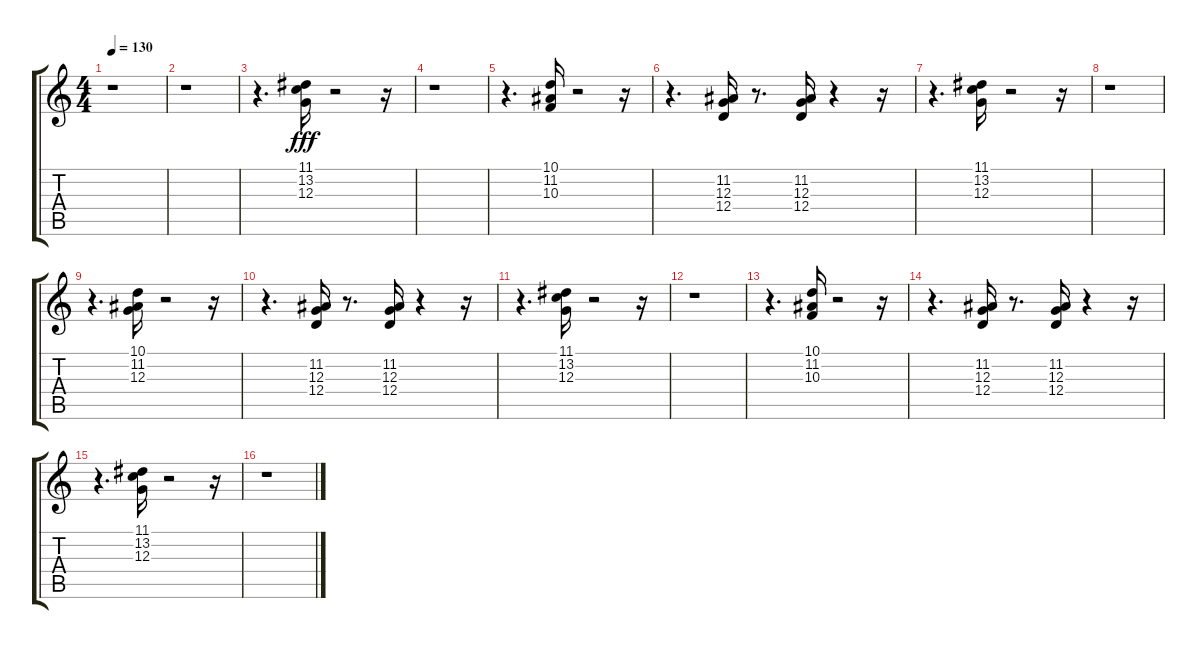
\track "" {instrument percussiveorgan}
\staff {score tabs}
\tuning (E4 B3 G3 D3 A2 E2) {hide}
\ts (4 4)
\tempo 130
\clef g2
\ks c
r.1{dy fff instrument percussiveorgan} |
r.1 |
r.4{d} (11.1 13.2 12.3).16 r.2 r.16 |
r.1 |
r.4{d} (10.1 11.2 10.3).16 r.2 r.16 |
r.4{d} (11.2 12.3 12.4).16 r.8{d} (11.2 12.3 12.4).16 r.4 r.16 |
r.4{d} (11.1 13.2 12.3).16 r.2 r.16 |
r.1 |
r.4{d} (10.1 11.2 12.3).16 r.2 r.16 |
r.4{d} (11.2 12.3 12.4).16 r.8{d} (11.2 12.3 12.4).16 r.4 r.16 |
r.4{d} (11.1 13.2 12.3).16 r.2 r.16 |
r.1 |
r.4{d} (10.1 11.2 10.3).16 r.2 r.16 |
r.4{d} (11.2 12.3 12.4).16 r.8{d} (11.2 12.3 12.4).16 r.4 r.16 |
r.4{d} (11.1 13.2 12.3).16 r.2 r.16 |
r.1
